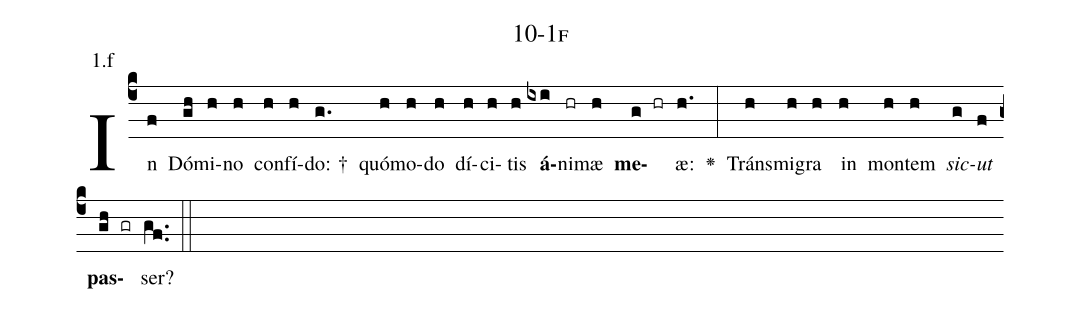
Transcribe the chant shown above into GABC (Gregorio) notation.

name: 10-1f;
annotation: 1.f;
%%
(c4)In(f) Dó(gh)mi(h)no(h) con(h)fí(h)do: †(g.) quó(h)mo(h)do(h) dí(h)ci(h)tis(h) <b>á</b>(ixi)ni(hr)mæ(h) <b>me</b>(g hr)æ:(h.) <v>\greheightstar</v>(:) Tráns(h)mi(h)gra(h) in(h) mon(h)tem(h) <i>sic</i>(g)<i>ut</i>(f) <b>pas</b>(gh gr)ser?(gf..) (::)


%E(h) u(h) o(g) u(f) a(gh) e.(gf..) (::)
